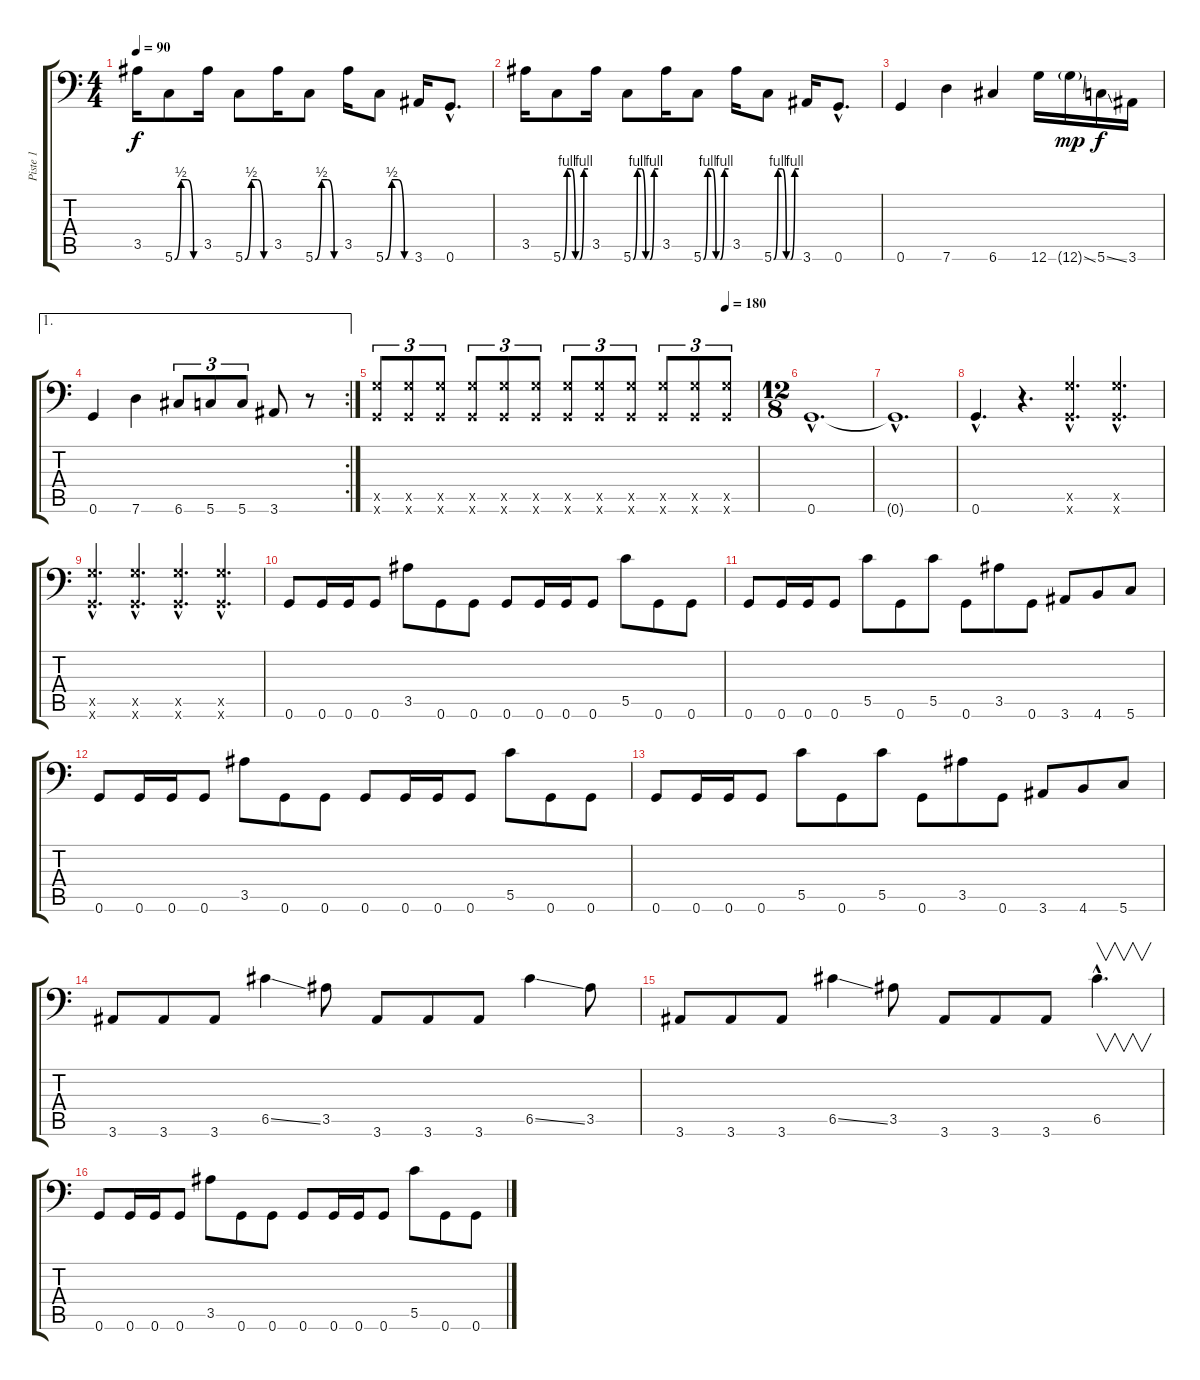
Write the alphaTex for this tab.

\track ("Piste 1" "Piste 1") {instrument overdrivenguitar}
\staff {score tabs}
\tuning (D4 A3 F3 C3 G2 G1) {hide}
\ts (4 4)
\tempo 90
\clef f4
\ks c
3.5.16{dy f} 5.6{be (custom 0 0 15 2 30 2 45 0 60 0)}.8 3.5.16 5.6{be (custom 0 0 15 2 30 2 45 0 60 0)}.8 3.5.16 5.6{be (custom 0 0 15 2 30 2 45 0 60 0)}.8 3.5.16 5.6{be (custom 0 0 15 2 30 2 45 0 60 0)}.8 3.6.16 0.6{hac}.8{d} |
3.5.16 5.6{be (custom 0 0 10 4 20 4 30 0 40 0 50 4 60 4)}.8 3.5.16 5.6{be (custom 0 0 10 4 20 4 30 0 40 0 50 4 60 4)}.8 3.5.16 5.6{be (custom 0 0 10 4 20 4 30 0 40 0 50 4 60 4)}.8 3.5.16 5.6{be (custom 0 0 10 4 20 4 30 0 40 0 50 4 60 4)}.8 3.6.16 0.6{hac}.8{d} |
0.6.4 7.6.4 6.6.4 12.6.16 12.6{ss g}.16{dy mp} 5.6{ss}.16{dy f} 3.6.16 |
\ae 1
\rc 2
0.6.4 7.6.4 6.6.8{tu (3 2)} 5.6.8{tu (3 2)} 5.6.8{tu (3 2)} 3.6.8 r.8 |
\tempo (180 0.9166666666666666)
(0.5{x} 0.6{x}).8{tu (3 2)} (0.5{x} 0.6{x}).8{tu (3 2)} (0.5{x} 0.6{x}).8{tu (3 2)} (0.5{x} 0.6{x}).8{tu (3 2)} (0.5{x} 0.6{x}).8{tu (3 2)} (0.5{x} 0.6{x}).8{tu (3 2)} (0.5{x} 0.6{x}).8{tu (3 2)} (0.5{x} 0.6{x}).8{tu (3 2)} (0.5{x} 0.6{x}).8{tu (3 2)} (0.5{x} 0.6{x}).8{tu (3 2)} (0.5{x} 0.6{x}).8{tu (3 2)} (0.5{x} 0.6{x}).8{tu (3 2)} |
\ts (12 8)
0.6{hac}.1{d} |
0.6{hac t}.1{d} |
0.6{hac}.4{d} r.4{d} (0.5{hac x} 0.6{hac x}).4{d} (0.5{hac x} 0.6{hac x}).4{d} |
(0.5{hac x} 0.6{hac x}).4{d} (0.5{hac x} 0.6{hac x}).4{d} (0.5{hac x} 0.6{hac x}).4{d} (0.5{hac x} 0.6{hac x}).4{d} |
0.6.8 0.6.16 0.6.16 0.6.8 3.5.8 0.6.8 0.6.8 0.6.8 0.6.16 0.6.16 0.6.8 5.5.8 0.6.8 0.6.8 |
0.6.8 0.6.16 0.6.16 0.6.8 5.5.8 0.6.8 5.5.8 0.6.8 3.5.8 0.6.8 3.6.8 4.6.8 5.6.8 |
0.6.8 0.6.16 0.6.16 0.6.8 3.5.8 0.6.8 0.6.8 0.6.8 0.6.16 0.6.16 0.6.8 5.5.8 0.6.8 0.6.8 |
0.6.8 0.6.16 0.6.16 0.6.8 5.5.8 0.6.8 5.5.8 0.6.8 3.5.8 0.6.8 3.6.8 4.6.8 5.6.8 |
3.6.8 3.6.8 3.6.8 6.5{ss}.4 3.5.8 3.6.8 3.6.8 3.6.8 6.5{ss}.4 3.5.8 |
3.6.8 3.6.8 3.6.8 6.5{ss}.4 3.5.8 3.6.8 3.6.8 3.6.8 6.5{hac}.4{v d} |
0.6.8 0.6.16 0.6.16 0.6.8 3.5.8 0.6.8 0.6.8 0.6.8 0.6.16 0.6.16 0.6.8 5.5.8 0.6.8 0.6.8
